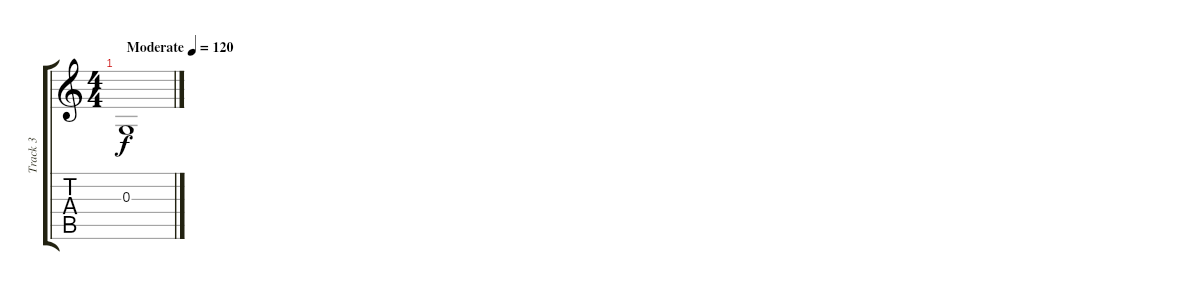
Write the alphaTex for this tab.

\track ("Track 3" "Track 3") {instrument violin}
\staff {score tabs}
\tuning (E4 B3 G3 D3 A2 E2) {hide}
\ts (4 4)
\tempo (120 "Moderate")
\clef g2
\ks c
0.3.1{dy f instrument violin}
